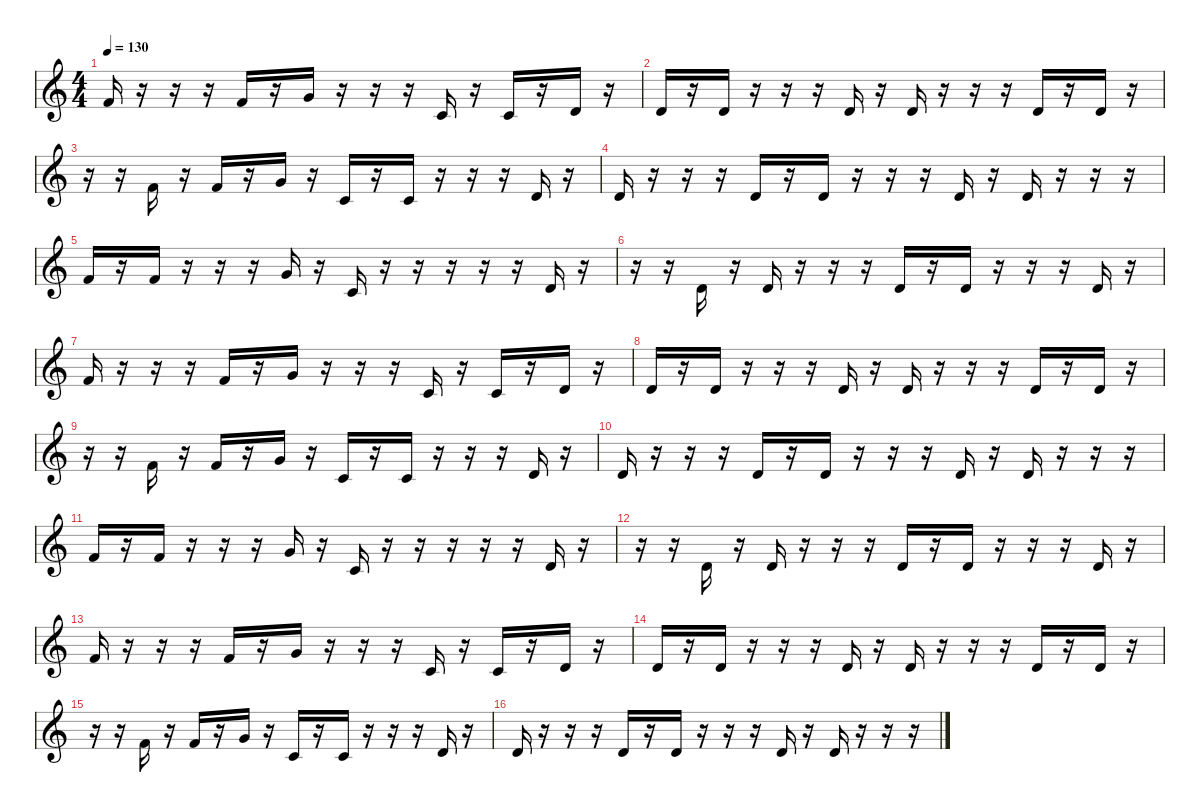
\defaultSystemsLayout 4
\hideDynamics
\bracketExtendMode nobrackets
\singleTrackTrackNamePolicy hidden
\multiTrackTrackNamePolicy hidden
\otherSystemsTrackNameOrientation horizontal
\track ("Synth 1-RH-a-hid" "led.synth.") {defaultSystemsLayout 4 instrument lead8bassandlead}
\staff {score}
\tuning (E4 B3 G3 D3 A2 E2 B1)
\ts (4 4)
\tempo 130
\clef g2
\ks c
1.1.16{dy f beam Up} r.16{beam Up} r.16{beam Up} r.16{beam Up} 1.1.16{beam Up} r.16{beam Up} 3.1.16{beam Up} r.16{beam Up} r.16{beam Up} r.16{beam Up} 1.2.16{beam Up} r.16{beam Up} 1.2.16{beam Up} r.16{beam Up} 3.2.16{beam Up} r.16{beam Up} |
3.2.16{beam Up} r.16{beam Up} 3.2.16{beam Up} r.16{beam Up} r.16{beam Up} r.16{beam Up} 3.2.16{beam Up} r.16{beam Up} 3.2.16{beam Up} r.16{beam Up} r.16{beam Up} r.16{beam Up} 3.2.16{beam Up} r.16{beam Up} 3.2.16{beam Up} r.16{beam Up} |
r.16{beam Down} r.16{beam Down} 1.1.16{beam Up} r.16{beam Up} 1.1.16{beam Up} r.16{beam Up} 3.1.16{beam Up} r.16{beam Up} 1.2.16{beam Up} r.16{beam Up} 1.2.16{beam Up} r.16{beam Up} r.16{beam Up} r.16{beam Up} 3.2.16{beam Up} r.16{beam Up} |
3.2.16{beam Up} r.16{beam Up} r.16{beam Up} r.16{beam Up} 3.2.16{beam Up} r.16{beam Up} 3.2.16{beam Up} r.16{beam Up} r.16{beam Up} r.16{beam Up} 3.2.16{beam Up} r.16{beam Up} 3.2.16{beam Up} r.16{beam Up} r.16{beam Up} r.16{beam Up} |
1.1.16{beam Up} r.16{beam Up} 1.1.16{beam Up} r.16{beam Up} r.16{beam Up} r.16{beam Up} 3.1.16{beam Up} r.16{beam Up} 1.2.16{beam Up} r.16{beam Up} r.16{beam Up} r.16{beam Up} r.16{beam Up} r.16{beam Up} 3.2.16{beam Up} r.16{beam Up} |
r.16{beam Down} r.16{beam Down} 3.2.16{beam Up} r.16{beam Up} 3.2.16{beam Up} r.16{beam Up} r.16{beam Up} r.16{beam Up} 3.2.16{beam Up} r.16{beam Up} 3.2.16{beam Up} r.16{beam Up} r.16{beam Up} r.16{beam Up} 3.2.16{beam Up} r.16{beam Up} |
1.1.16{beam Up} r.16{beam Up} r.16{beam Up} r.16{beam Up} 1.1.16{beam Up} r.16{beam Up} 3.1.16{beam Up} r.16{beam Up} r.16{beam Up} r.16{beam Up} 1.2.16{beam Up} r.16{beam Up} 1.2.16{beam Up} r.16{beam Up} 3.2.16{beam Up} r.16{beam Up} |
3.2.16{beam Up} r.16{beam Up} 3.2.16{beam Up} r.16{beam Up} r.16{beam Up} r.16{beam Up} 3.2.16{beam Up} r.16{beam Up} 3.2.16{beam Up} r.16{beam Up} r.16{beam Up} r.16{beam Up} 3.2.16{beam Up} r.16{beam Up} 3.2.16{beam Up} r.16{beam Up} |
r.16{beam Down} r.16{beam Down} 1.1.16{beam Up} r.16{beam Up} 1.1.16{beam Up} r.16{beam Up} 3.1.16{beam Up} r.16{beam Up} 1.2.16{beam Up} r.16{beam Up} 1.2.16{beam Up} r.16{beam Up} r.16{beam Up} r.16{beam Up} 3.2.16{beam Up} r.16{beam Up} |
3.2.16{beam Up} r.16{beam Up} r.16{beam Up} r.16{beam Up} 3.2.16{beam Up} r.16{beam Up} 3.2.16{beam Up} r.16{beam Up} r.16{beam Up} r.16{beam Up} 3.2.16{beam Up} r.16{beam Up} 3.2.16{beam Up} r.16{beam Up} r.16{beam Up} r.16{beam Up} |
1.1.16{beam Up} r.16{beam Up} 1.1.16{beam Up} r.16{beam Up} r.16{beam Up} r.16{beam Up} 3.1.16{beam Up} r.16{beam Up} 1.2.16{beam Up} r.16{beam Up} r.16{beam Up} r.16{beam Up} r.16{beam Up} r.16{beam Up} 3.2.16{beam Up} r.16{beam Up} |
r.16{beam Down} r.16{beam Down} 3.2.16{beam Up} r.16{beam Up} 3.2.16{beam Up} r.16{beam Up} r.16{beam Up} r.16{beam Up} 3.2.16{beam Up} r.16{beam Up} 3.2.16{beam Up} r.16{beam Up} r.16{beam Up} r.16{beam Up} 3.2.16{beam Up} r.16{beam Up} |
1.1.16{beam Up} r.16{beam Up} r.16{beam Up} r.16{beam Up} 1.1.16{beam Up} r.16{beam Up} 3.1.16{beam Up} r.16{beam Up} r.16{beam Up} r.16{beam Up} 1.2.16{beam Up} r.16{beam Up} 1.2.16{beam Up} r.16{beam Up} 3.2.16{beam Up} r.16{beam Up} |
3.2.16{beam Up} r.16{beam Up} 3.2.16{beam Up} r.16{beam Up} r.16{beam Up} r.16{beam Up} 3.2.16{beam Up} r.16{beam Up} 3.2.16{beam Up} r.16{beam Up} r.16{beam Up} r.16{beam Up} 3.2.16{beam Up} r.16{beam Up} 3.2.16{beam Up} r.16{beam Up} |
r.16{beam Down} r.16{beam Down} 1.1.16{beam Up} r.16{beam Up} 1.1.16{beam Up} r.16{beam Up} 3.1.16{beam Up} r.16{beam Up} 1.2.16{beam Up} r.16{beam Up} 1.2.16{beam Up} r.16{beam Up} r.16{beam Up} r.16{beam Up} 3.2.16{beam Up} r.16{beam Up} |
3.2.16{beam Up} r.16{beam Up} r.16{beam Up} r.16{beam Up} 3.2.16{beam Up} r.16{beam Up} 3.2.16{beam Up} r.16{beam Up} r.16{beam Up} r.16{beam Up} 3.2.16{beam Up} r.16{beam Up} 3.2.16{beam Up} r.16{beam Up} r.16{beam Up} r.16{beam Up}
